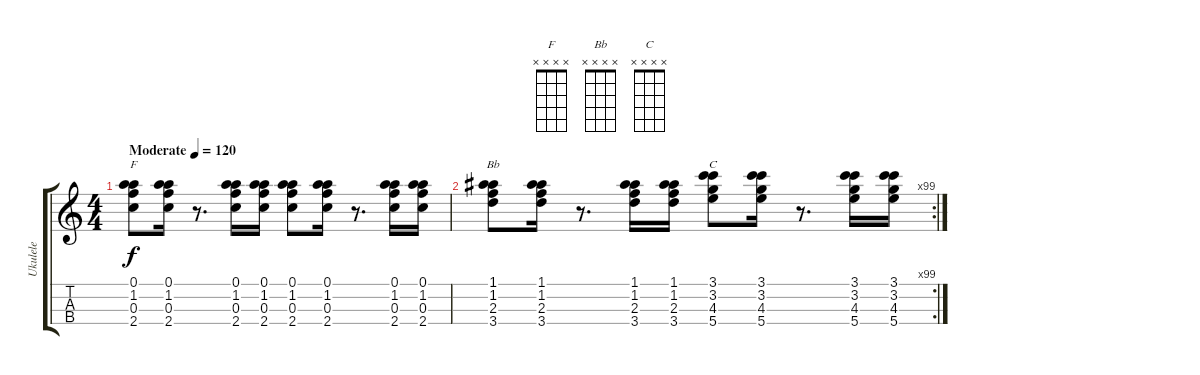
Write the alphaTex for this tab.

\track ("Ukulele" "Ukulele") {instrument acousticguitarnylon}
\staff {score tabs}
\tuning (A4 E4 C4 G4) {hide}
\chord ("F" x x x x)
\chord ("Bb" x x x x)
\chord ("C" x x x x)
\ts (4 4)
\tempo (120 "Moderate")
\clef g2
\ks c
(0.1 1.2 0.3 2.4).8{ch "F" dy f instrument acousticguitarnylon} (0.1 1.2 0.3 2.4).16 r.8{d} (0.1 1.2 0.3 2.4).16 (0.1 1.2 0.3 2.4).16 (0.1 1.2 0.3 2.4).8 (0.1 1.2 0.3 2.4).16 r.8{d} (0.1 1.2 0.3 2.4).16 (0.1 1.2 0.3 2.4).16 |
\rc 99
(1.1 1.2 2.3 3.4).8{ch "Bb"} (1.1 1.2 2.3 3.4).16 r.8{d} (1.1 1.2 2.3 3.4).16 (1.1 1.2 2.3 3.4).16 (3.1 3.2 4.3 5.4).8{ch "C"} (3.1 3.2 4.3 5.4).16 r.8{d} (3.1 3.2 4.3 5.4).16 (3.1 3.2 4.3 5.4).16
